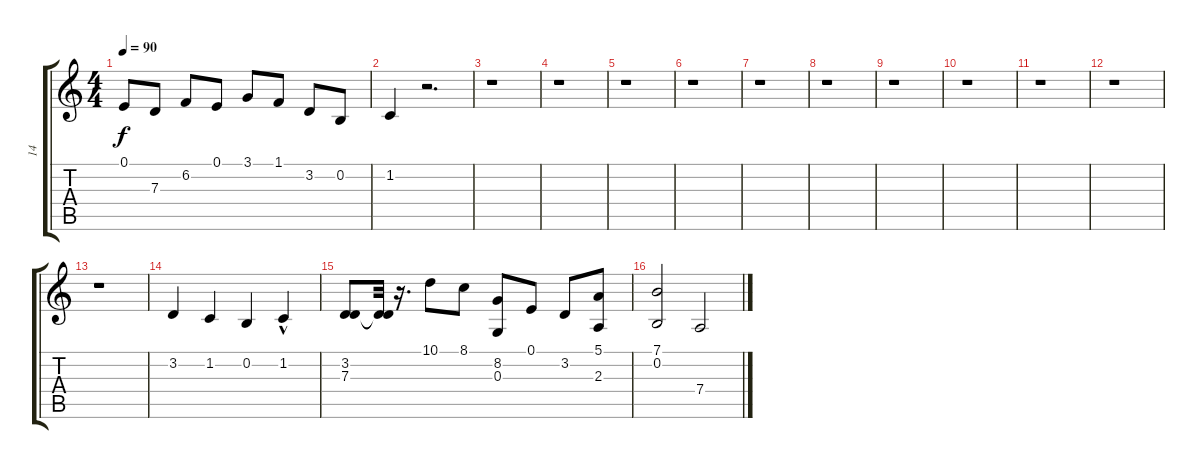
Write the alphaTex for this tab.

\track ("14" "14") {instrument synthstrings1}
\staff {score tabs}
\tuning (E4 B3 G3 D3 A2 E2) {hide}
\ts (4 4)
\tempo 90
\clef g2
\ks c
0.1.8{dy f} 7.3.8 6.2.8 0.1.8 3.1.8 1.1.8 3.2.8 0.2.8 |
1.2.4 r.2{d} |
r.1 |
r.1 |
r.1 |
r.1 |
r.1 |
r.1 |
r.1 |
r.1 |
r.1 |
r.1 |
r.1 |
3.2.4{volume 10} 1.2.4 0.2.4 1.2{hac}.4 |
(3.2 7.3).8 (3.2{t} 7.3{t}).32 r.16{d} 10.1.8 8.1.8 (8.2 0.3).8 0.1.8 3.2.8 (5.1 2.3).8 |
(7.1 0.2).2 7.4.2
